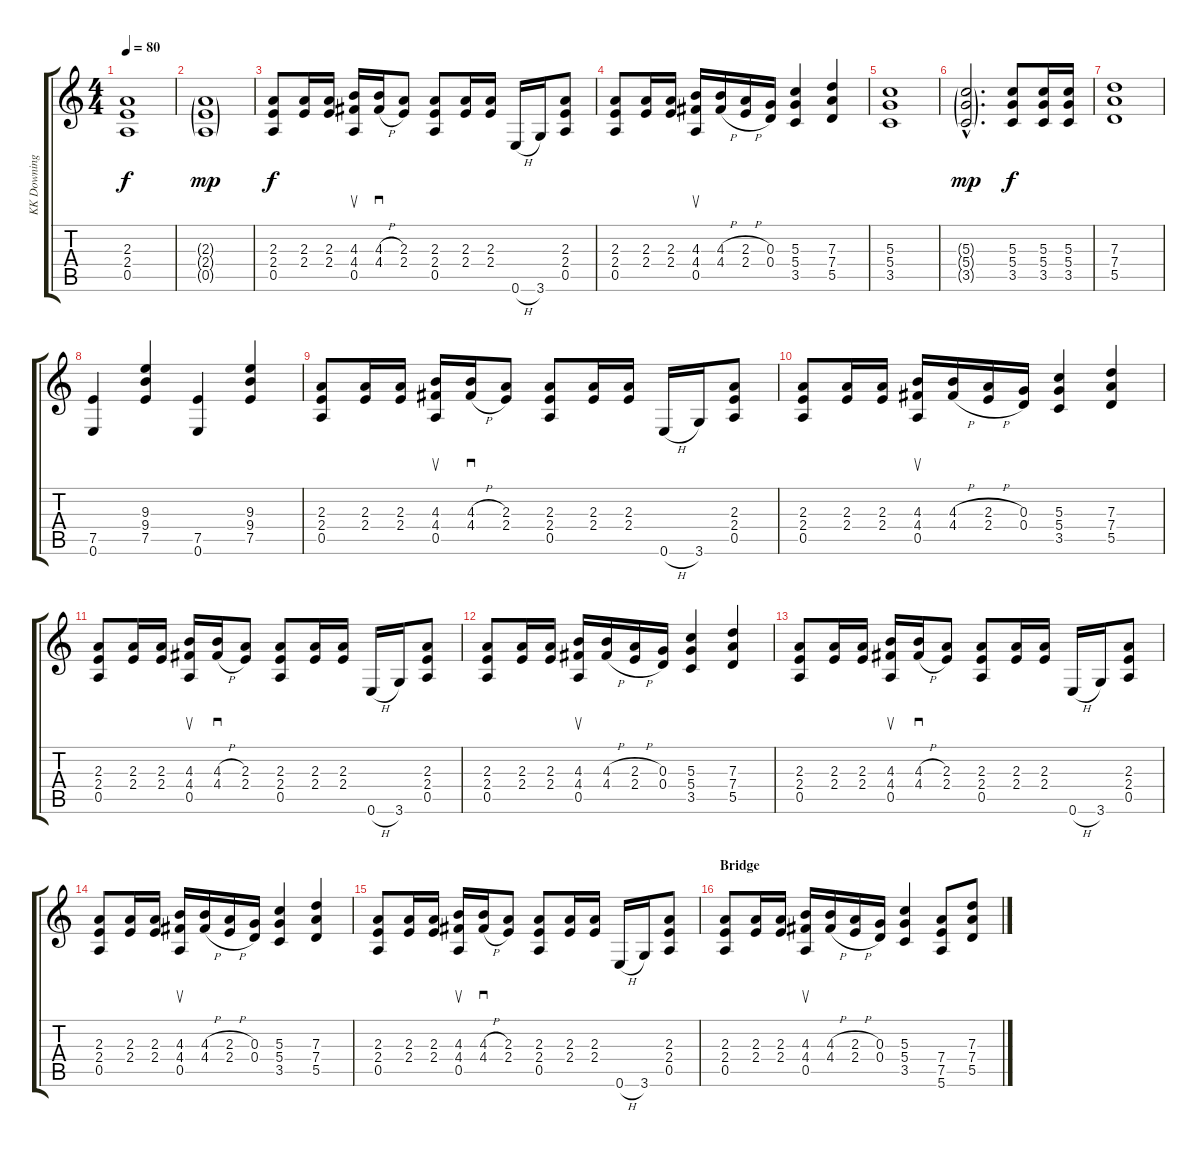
\track ("KK Downing" "KK Downing") {instrument overdrivenguitar}
\staff {score tabs}
\tuning (E4 B3 G3 D3 A2 E2) {hide}
\ts (4 4)
\tempo 80
\clef g2
\ks c
(2.3 2.4 0.5).1{dy f} |
(2.3{g} 2.4{g} 0.5{g}).1{dy mp} |
(2.3 2.4 0.5).8{dy f} (2.3 2.4).16 (2.3 2.4).16 (4.3 4.4 0.5).16{su} (4.3{h} 4.4{h}).16{sd} (2.3 2.4).8 (2.3 2.4 0.5).8 (2.3 2.4).16 (2.3 2.4).16 0.6{h}.16 3.6.16 (2.3 2.4 0.5).8 |
(2.3 2.4 0.5).8 (2.3 2.4).16 (2.3 2.4).16 (4.3 4.4 0.5).16{su} (4.3{h} 4.4{h}).16 (2.3{h} 2.4{h}).16 (0.3 0.4).16 (5.3 5.4 3.5).4 (7.3 7.4 5.5).4 |
(5.3 5.4 3.5).1 |
(5.3{g hac} 5.4{g hac} 3.5{g hac}).2{d dy mp} (5.3 5.4 3.5).8{dy f} (5.3 5.4 3.5).16 (5.3 5.4 3.5).16 |
(7.3 7.4 5.5).1 |
(7.5 0.6).4 (9.3 9.4 7.5).4 (7.5 0.6).4 (9.3 9.4 7.5).4 |
(2.3 2.4 0.5).8 (2.3 2.4).16 (2.3 2.4).16 (4.3 4.4 0.5).16{su} (4.3{h} 4.4{h}).16{sd} (2.3 2.4).8 (2.3 2.4 0.5).8 (2.3 2.4).16 (2.3 2.4).16 0.6{h}.16 3.6.16 (2.3 2.4 0.5).8 |
(2.3 2.4 0.5).8 (2.3 2.4).16 (2.3 2.4).16 (4.3 4.4 0.5).16{su} (4.3{h} 4.4{h}).16 (2.3{h} 2.4{h}).16 (0.3 0.4).16 (5.3 5.4 3.5).4 (7.3 7.4 5.5).4 |
(2.3 2.4 0.5).8 (2.3 2.4).16 (2.3 2.4).16 (4.3 4.4 0.5).16{su} (4.3{h} 4.4{h}).16{sd} (2.3 2.4).8 (2.3 2.4 0.5).8 (2.3 2.4).16 (2.3 2.4).16 0.6{h}.16 3.6.16 (2.3 2.4 0.5).8 |
(2.3 2.4 0.5).8 (2.3 2.4).16 (2.3 2.4).16 (4.3 4.4 0.5).16{su} (4.3{h} 4.4{h}).16 (2.3{h} 2.4{h}).16 (0.3 0.4).16 (5.3 5.4 3.5).4 (7.3 7.4 5.5).4 |
(2.3 2.4 0.5).8 (2.3 2.4).16 (2.3 2.4).16 (4.3 4.4 0.5).16{su} (4.3{h} 4.4{h}).16{sd} (2.3 2.4).8 (2.3 2.4 0.5).8 (2.3 2.4).16 (2.3 2.4).16 0.6{h}.16 3.6.16 (2.3 2.4 0.5).8 |
(2.3 2.4 0.5).8 (2.3 2.4).16 (2.3 2.4).16 (4.3 4.4 0.5).16{su} (4.3{h} 4.4{h}).16 (2.3{h} 2.4{h}).16 (0.3 0.4).16 (5.3 5.4 3.5).4 (7.3 7.4 5.5).4 |
(2.3 2.4 0.5).8 (2.3 2.4).16 (2.3 2.4).16 (4.3 4.4 0.5).16{su} (4.3{h} 4.4{h}).16{sd} (2.3 2.4).8 (2.3 2.4 0.5).8 (2.3 2.4).16 (2.3 2.4).16 0.6{h}.16 3.6.16 (2.3 2.4 0.5).8 |
\section ("" "Bridge")
(2.3 2.4 0.5).8 (2.3 2.4).16 (2.3 2.4).16 (4.3 4.4 0.5).16{su} (4.3{h} 4.4{h}).16 (2.3{h} 2.4{h}).16 (0.3 0.4).16 (5.3 5.4 3.5).4 (7.4 7.5 5.6).8 (7.3 7.4 5.5).8
